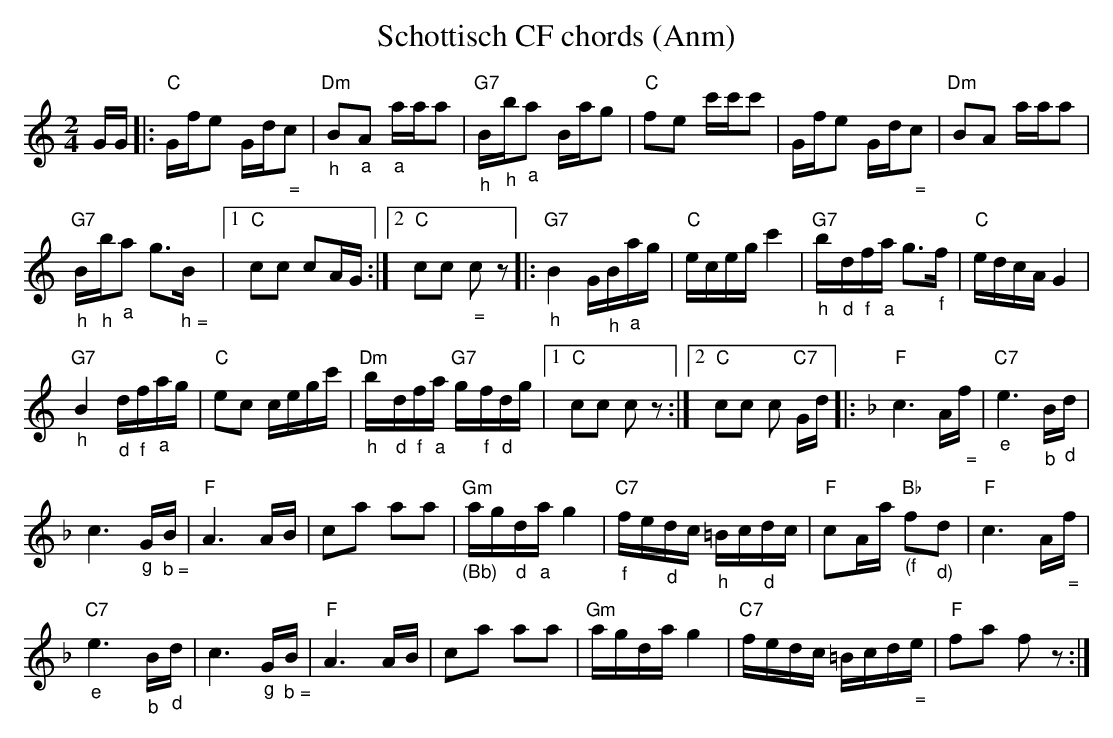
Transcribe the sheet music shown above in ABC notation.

X:1
T: Schottisch CF chords (Anm)
M:2/4
L:1/16
K:C %%MIDI gchordon
GG |: "C"Gfe2 Gd"_ ="c2 | "Dm""_h"B2"_a"A2 "_a"aaa2 | "G7""_h"B"_h"b"_a"a2 Bag2 | "C"f2e2 c'c'c'2 | Gfe2 Gd"_ ="c2 | "Dm"B2A2 aaa2 |
"G7""_h"B"_h"b"_a"a2 g3"_ h ="B |1 "C"c2c2 c2AG :|2 "C"c2c2 "_ ="c2z2 |: "G7""_h"B4 G"_h"B"_a"ag | "C"ecegc'4 | "G7""_h"b"_d"d"_f"f"_a"a g3"_f"f | "C"edcA G4 |
"G7""_h"B4 "_d"d"_f"f"_a"ag | "C"e2c2 cegc' | "Dm""_h"b"_d"d"_f"f"_a"a "G7"g"_f"f"_d"dg |1 "C"c2c2 c2z2 :|2  "C"c2c2 c2 "C7"Gd |: [K:F] "F"c6A"_  ="f | "C7""_e"e6"_b"B"_d"d |
c6 "_g"G"_ b ="B | "F"A6 AB | c2a2 a2a2 | "Gm""_(Bb)"ag"_d"d"_a"ag4 | "C7""_f"fe"_d"dc "_h"=Bc"_d"dc | "F"c2Aa "Bb""_(f"f2"_d)"d2 | "F"c6 A"_ ="f |
"C7""_e"e6"_b"B"_d"d | c6"_g"G"_ b ="B | "F"A6AB | c2a2 a2a2 | "Gm"agda g4 | "C7"fedc =Bcd"_ ="e | "F"f2a2 f2z2 :|
